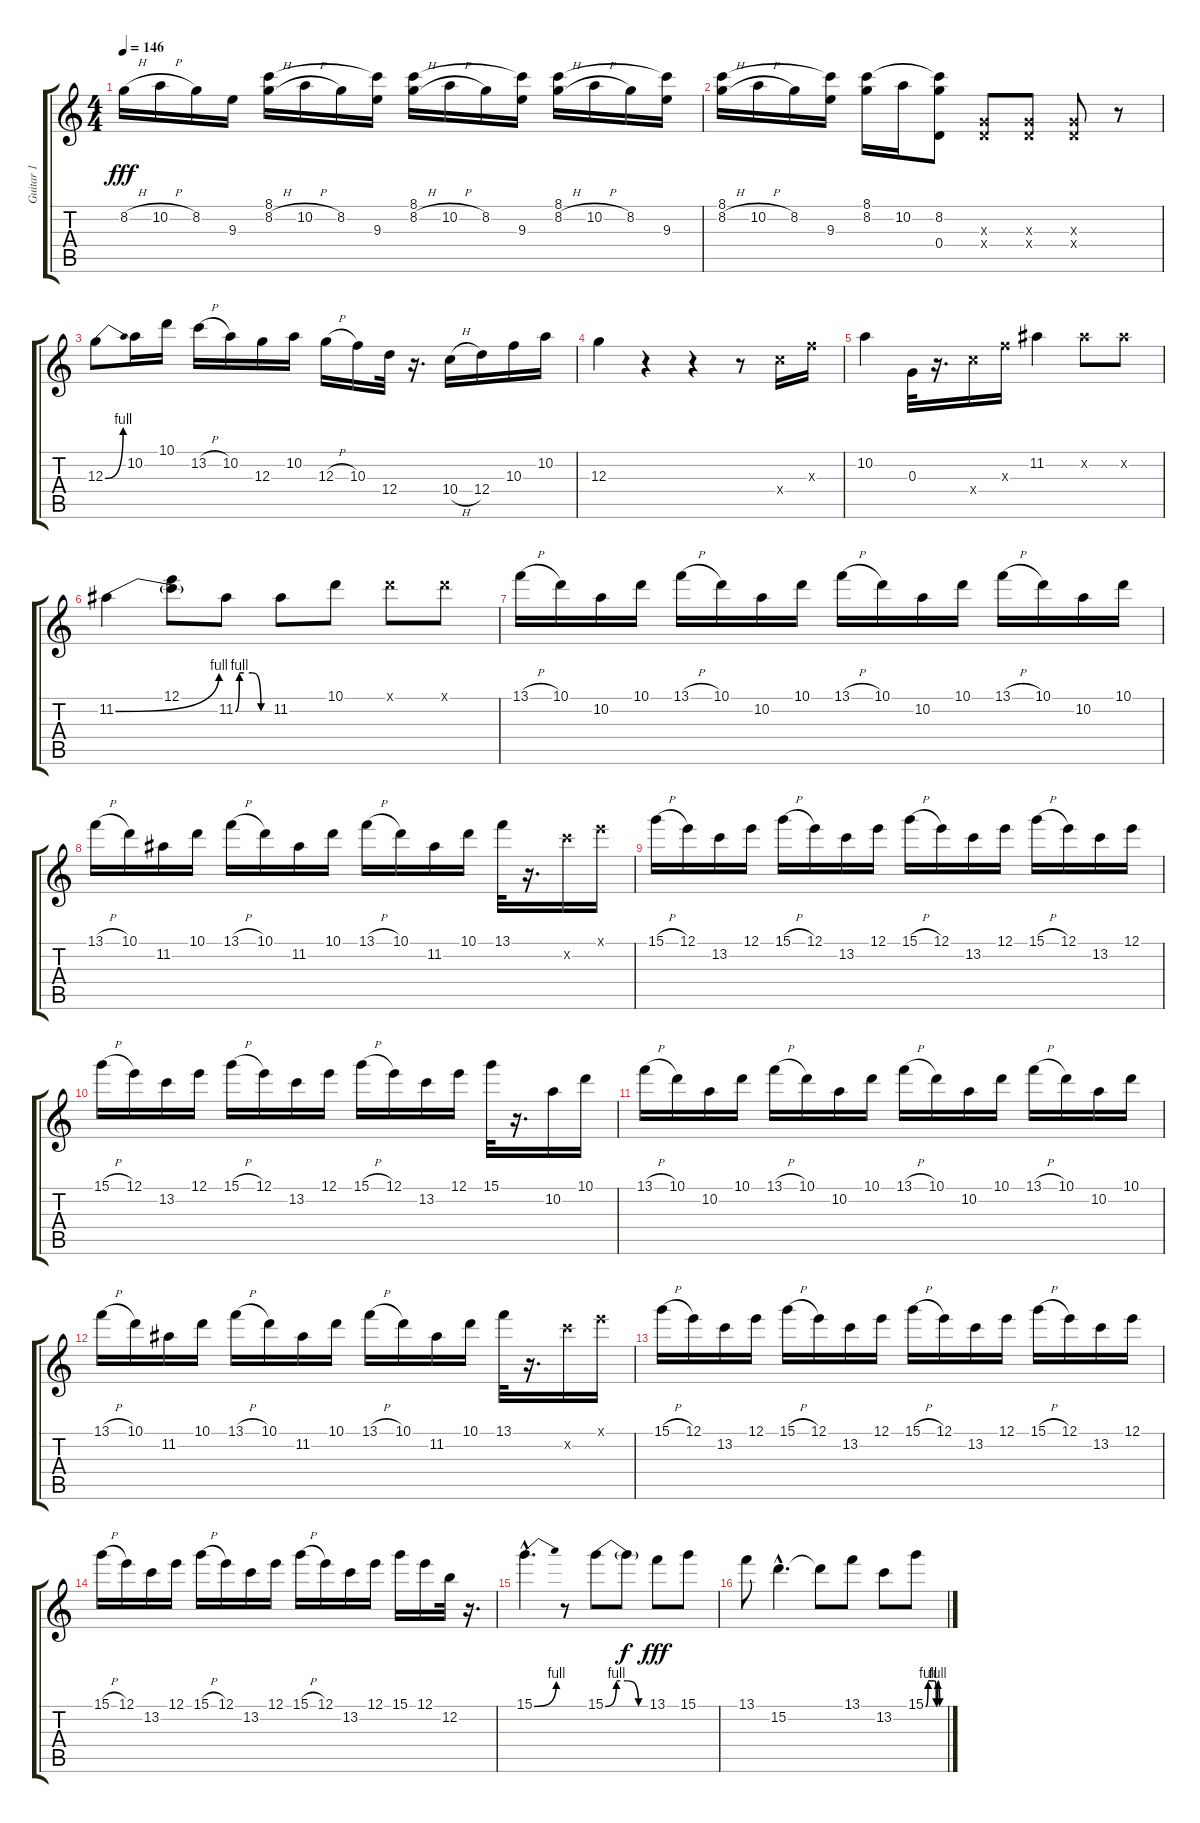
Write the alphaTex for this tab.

\track ("Guitar 1" "Guitar 1") {instrument electricguitarclean}
\staff {score tabs}
\tuning (E4 B3 G3 D3 A2 E2) {hide}
\ts (4 4)
\tempo 146
\clef g2
\ks c
8.2{h}.16{dy fff} 10.2{h}.16 8.2.16 9.3.16 (8.1 8.2{h}).16 10.2{h}.16 8.2.16 (8.1{t} 9.3).16 (8.1 8.2{h}).16 10.2{h}.16 8.2.16 (8.1{t} 9.3).16 (8.1 8.2{h}).16 10.2{h}.16 8.2.16 (8.1{t} 9.3).16 |
(8.1 8.2{h}).16 10.2{h}.16 8.2.16 (8.1{t} 9.3).16 (8.1 8.2).16 10.2.16 (8.1{t} 8.2 0.4).8 (0.3{x} 0.4{x}).8 (0.3{x} 0.4{x}).8 (0.3{x} 0.4{x}).8 r.8 |
12.3{be (bend 0 0 60 4)}.8 10.2.16 10.1.16 13.2{h}.16 10.2.16 12.3.16 10.2.16 12.3{h}.16 10.3.16 12.4.32 r.16{d} 10.4{h}.16 12.4.16 10.3.16 10.2.16 |
12.3.4 r.4 r.4 r.8 10.4{x}.16 10.3{x}.16 |
10.2.4 0.3.32 r.16{d} 10.4{x}.16 10.3{x}.16 11.2.4 11.2{x}.8 11.2{x}.8 |
11.2{be (bend 0 0 60 4)}.4 (12.1 11.2{t}).8 11.2{be (custom 0 0 7 4 15 4 30 4 45 0 60 0)}.8 11.2.8 10.1.8 10.1{x}.8 10.1{x}.8 |
13.1{h}.16 10.1.16 10.2.16 10.1.16 13.1{h}.16 10.1.16 10.2.16 10.1.16 13.1{h}.16 10.1.16 10.2.16 10.1.16 13.1{h}.16 10.1.16 10.2.16 10.1.16 |
13.1{h}.16 10.1.16 11.2.16 10.1.16 13.1{h}.16 10.1.16 11.2.16 10.1.16 13.1{h}.16 10.1.16 11.2.16 10.1.16 13.1.32 r.16{d} 13.2{x}.16 12.1{x}.16 |
15.1{h}.16 12.1.16 13.2.16 12.1.16 15.1{h}.16 12.1.16 13.2.16 12.1.16 15.1{h}.16 12.1.16 13.2.16 12.1.16 15.1{h}.16 12.1.16 13.2.16 12.1.16 |
15.1{h}.16 12.1.16 13.2.16 12.1.16 15.1{h}.16 12.1.16 13.2.16 12.1.16 15.1{h}.16 12.1.16 13.2.16 12.1.16 15.1.32 r.16{d} 10.2.16 10.1.16 |
13.1{h}.16 10.1.16 10.2.16 10.1.16 13.1{h}.16 10.1.16 10.2.16 10.1.16 13.1{h}.16 10.1.16 10.2.16 10.1.16 13.1{h}.16 10.1.16 10.2.16 10.1.16 |
13.1{h}.16 10.1.16 11.2.16 10.1.16 13.1{h}.16 10.1.16 11.2.16 10.1.16 13.1{h}.16 10.1.16 11.2.16 10.1.16 13.1.32 r.16{d} 13.2{x}.16 12.1{x}.16 |
15.1{h}.16 12.1.16 13.2.16 12.1.16 15.1{h}.16 12.1.16 13.2.16 12.1.16 15.1{h}.16 12.1.16 13.2.16 12.1.16 15.1{h}.16 12.1.16 13.2.16 12.1.16 |
15.1{h}.16 12.1.16 13.2.16 12.1.16 15.1{h}.16 12.1.16 13.2.16 12.1.16 15.1{h}.16 12.1.16 13.2.16 12.1.16 15.1.16 12.1.16 12.2.32 r.16{d} |
15.1{be (bend 0 0 60 4) hac}.4{d} r.8 15.1{be (custom 0 0 15 4 30 4 45 0 60 0)}.8 15.1{t}.8{dy f} 13.1.8{dy fff} 15.1.8 |
13.1.8 15.2{hac}.4{d} 15.2{t}.8 13.1.8 13.2.8 15.1{be (custom 0 0 8 4 30 4 35 0 40 4 46 0 60 0)}.8
